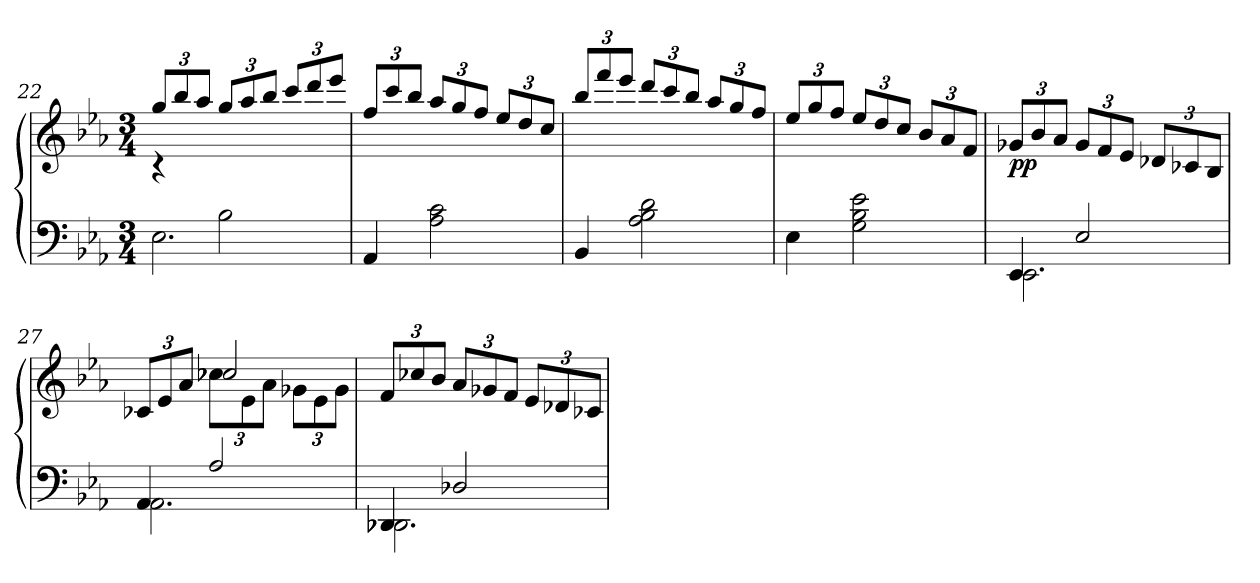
**kern	**kern	**dynam
*part1	*part1	*part1
*staff2	*staff1	*staff1/2
*clefF4	*clefG2	*
*k[b-e-a-]	*k[b-e-a-]	*
*E-:	*E-:	*
*M3/4	*M3/4	*
=22	=22	=22
*^	*	*
*	*	*Xbrackettup	*
*	*	*^	*
4ryy	2.E-\	12gg/L	4rc	.
.	.	12bb-/	.	.
.	.	12aa-/J	.	.
2B-\	.	12gg/L	2ryy	.
.	.	12aa-/	.	.
.	.	12bb-/J	.	.
.	.	12ccc/L	.	.
.	.	12ddd/	.	.
.	.	12eee-/J	.	.
*v	*v	*	*	*
*	*v	*v	*
!!LO:PB:g=z
=23	=23	=23
4AA-/	12ff/L	.
.	12ccc/	.
.	12bb-/J	.
2A-\ 2c\	12aa-/L	.
.	12gg/	.
.	12ff/J	.
.	12ee-/L	.
.	12dd/	.
.	12cc/J	.
=24	=24	=24
4BB-/	12bb-/L	.
.	12fff/	.
.	12eee-/J	.
2A-\ 2B-\ 2d\	12ddd/L	.
.	12ccc/	.
.	12bb-/J	.
.	12aa-/L	.
.	12gg/	.
.	12ff/J	.
=25	=25	=25
4E-\	12ee-/L	.
.	12gg/	.
.	12ff/J	.
2G\ 2B-\ 2e-\	12ee-/L	.
.	12dd/	.
.	12cc/J	.
.	12b-/L	.
.	12a-/	.
.	12f/J	.
=26	=26	=26
*^	*	*
!	!	!	!LO:DY:b
4EE-/	2.EE-\	12g-X/L	pp
.	.	12b-/	.
.	.	12a-/J	.
2E-/	.	12g-/L	.
.	.	12f/	.
.	.	12e-/J	.
.	.	12d-X/L	.
.	.	12c-X/	.
.	.	12B-/J	.
!!LO:LB:g=z
=27	=27	=27	=27
*	*	*^	*
4AA-/	2.AA-\	12c-X/L	4ryy	.
.	.	12e-/	.	.
.	.	12a-/J	.	.
2A-/	.	12cc-X\L	2cc-/	.
.	.	12e-\	.	.
.	.	12a-\J	.	.
.	.	12g-X\L	.	.
.	.	12e-\	.	.
.	.	12g-\J	.	.
*	*	*v	*v	*
=28	=28	=28	=28
4DD-X/	2.DD-\	12f/L	.
.	.	12cc-X/	.
.	.	12b-/J	.
2D-X/	.	12a-/L	.
.	.	12g-X/	.
.	.	12f/J	.
.	.	12e-/L	.
.	.	12d-X/	.
.	.	12c-X/J	.
*v	*v	*	*
=	=	=
*-	*-	*-
